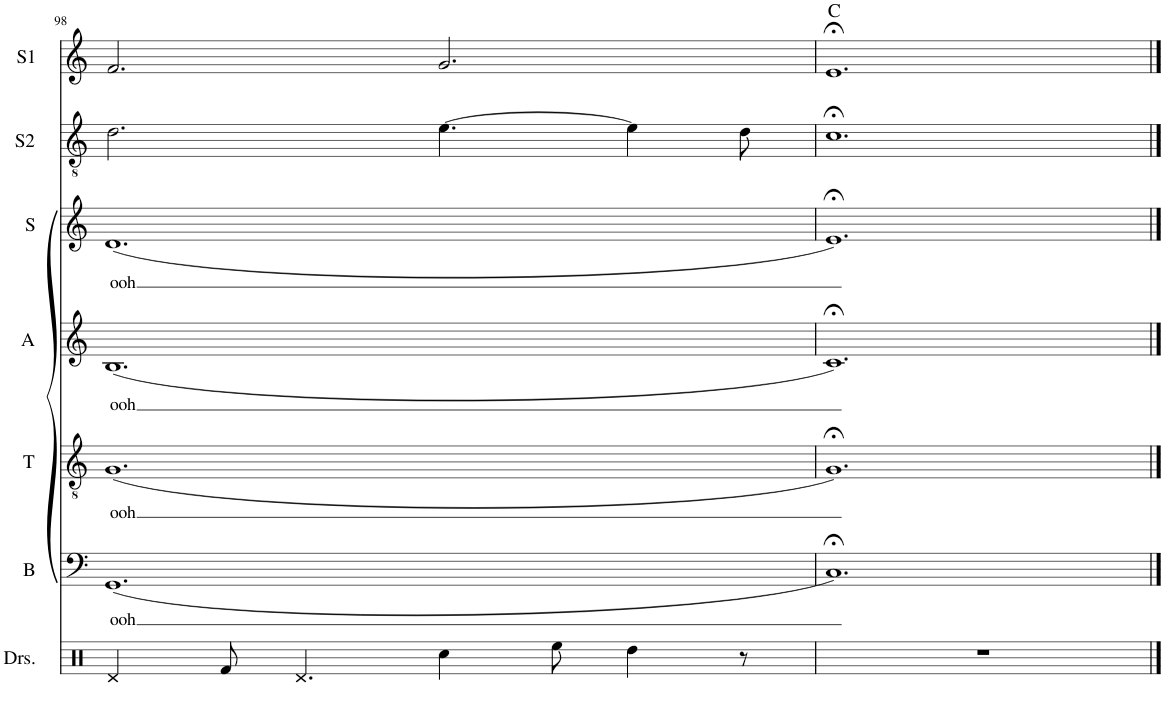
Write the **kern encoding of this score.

**kern	**kern	**text	**kern	**text	**kern	**text	**kern	**text	**kern	**kern	**harte
*part7	*part6	*part6	*part5	*part5	*part4	*part4	*part3	*part3	*part2	*part1	*part1
*staff7	*staff6	*staff6	*staff5	*staff5	*staff4	*staff4	*staff3	*staff3	*staff2	*staff1	*
*I"Drumset	*I"Bass	*	*I"Tenor	*	*I"Alto	*	*I"Soprano	*	*I"Solo 2	*I"Solo 1	*
*I'Drs.	*I'B	*	*I'T	*	*I'A	*	*I'S	*	*I'S2	*I'S1	*
!!LO:PB:g=z
*clefX	*clefF4	*	*clefGv2	*	*clefG2	*	*clefG2	*	*clefGv2	*clefG2	*
*k[]	*k[]	*	*k[]	*	*k[]	*	*k[]	*	*k[]	*k[]	*
*M12/8	*M12/8	*	*M12/8	*	*M12/8	*	*M12/8	*	*M12/8	*M12/8	*
=98	=98	=98	=98	=98	=98	=98	=98	=98	=98	=98	=98
!	!	!LO:LY:b	!	!LO:LY:b	!	!LO:LY:b	!	!LO:LY:b	!	!	!
4Rd/	(1.GG	ooh	(1.G	ooh	(1.B	ooh	(1.d	ooh	2.d\	2.f/	.
8Rf/	.	.	.	.	.	.	.	.	.	.	.
4.Rd/	.	.	.	.	.	.	.	.	.	.	.
4Rcc\	.	.	.	.	.	.	.	.	[4.e\	2.g/	.
8Ree\	.	.	.	.	.	.	.	.	.	.	.
4Rdd\	.	.	.	.	.	.	.	.	4e\]	.	.
8r	.	.	.	.	.	.	.	.	8d\	.	.
=99	=99	=99	=99	=99	=99	=99	=99	=99	=99	=99	=99
1.r	1.C;<)	.	1.G;<)	.	1.c;<)	.	1.e;<)	.	1.c;<	1.e;<	C:maj
==	==	==	==	==	==	==	==	==	==	==	==
*-	*-	*-	*-	*-	*-	*-	*-	*-	*-	*-	*-
